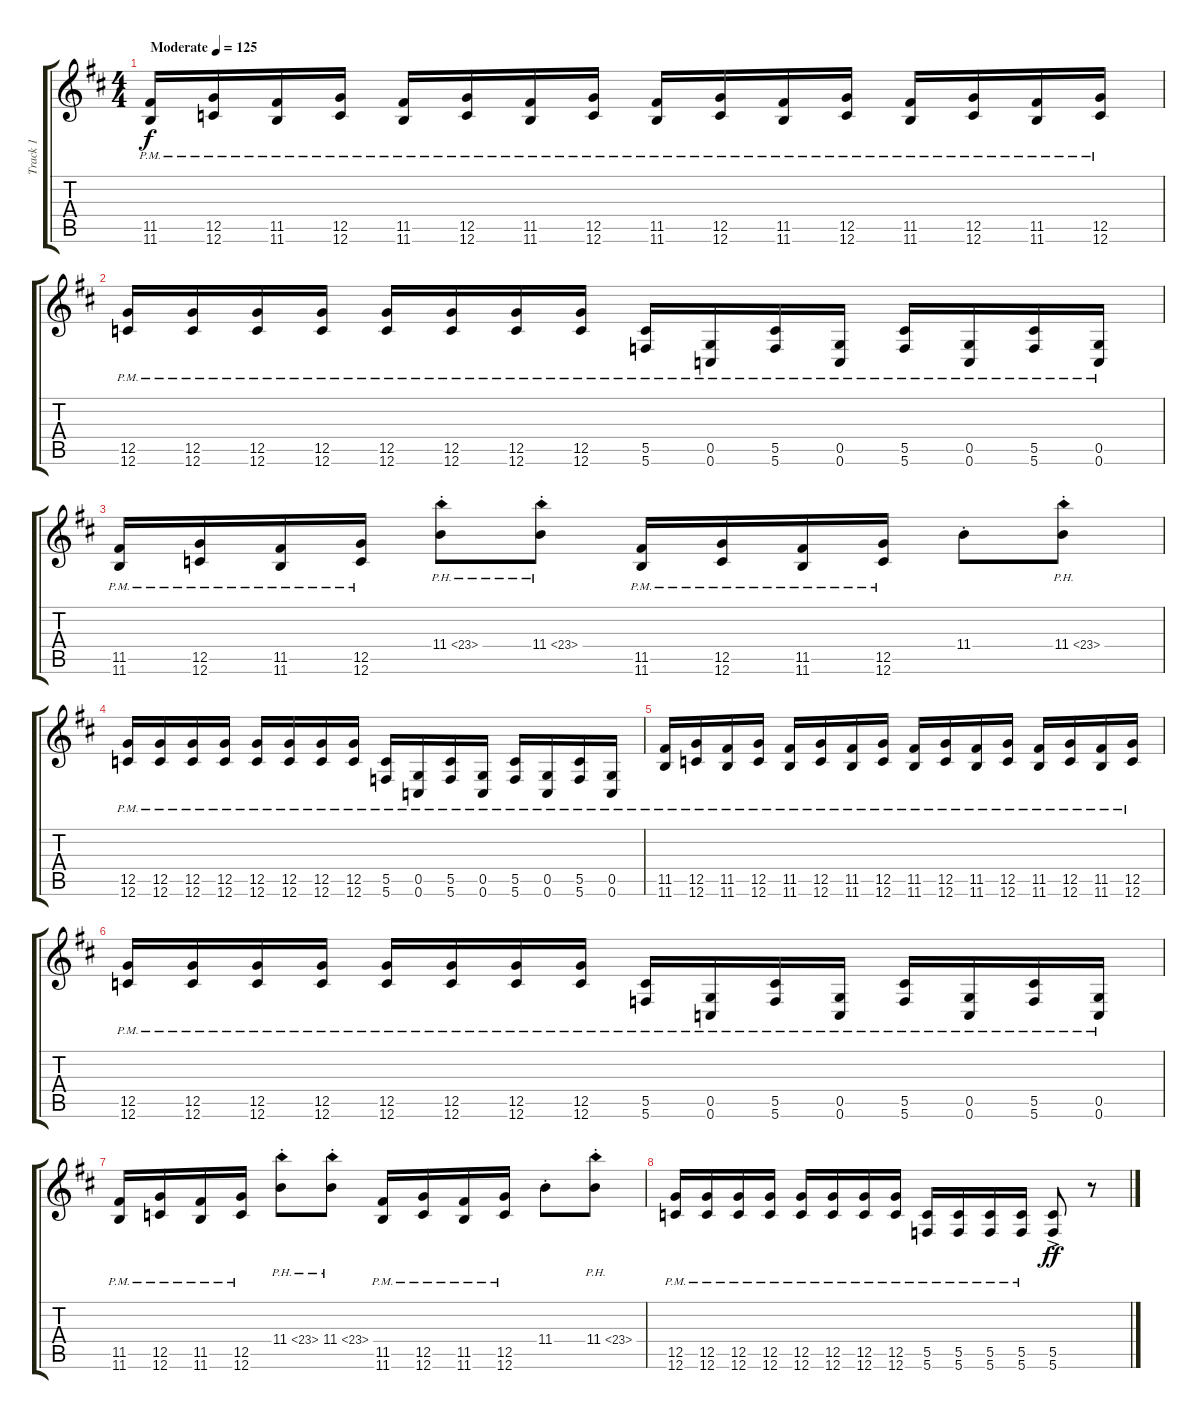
\track ("Track 1" "Track 1") {instrument overdrivenguitar}
\staff {score tabs}
\tuning (D4 A3 F3 C3 G2 C2) {hide}
\ts (4 4)
\tempo (125 "Moderate")
\clef g2
\ks d
(11.5{pm} 11.6{pm}).16{dy f instrument overdrivenguitar} (12.5{pm} 12.6{pm}).16 (11.5{pm} 11.6{pm}).16 (12.5{pm} 12.6{pm}).16 (11.5{pm} 11.6{pm}).16 (12.5{pm} 12.6{pm}).16 (11.5{pm} 11.6{pm}).16 (12.5{pm} 12.6{pm}).16 (11.5{pm} 11.6{pm}).16 (12.5{pm} 12.6{pm}).16 (11.5{pm} 11.6{pm}).16 (12.5{pm} 12.6{pm}).16 (11.5{pm} 11.6{pm}).16 (12.5{pm} 12.6{pm}).16 (11.5{pm} 11.6{pm}).16 (12.5{pm} 12.6{pm}).16 |
(12.5{pm} 12.6{pm}).16 (12.5{pm} 12.6{pm}).16 (12.5{pm} 12.6{pm}).16 (12.5{pm} 12.6{pm}).16 (12.5{pm} 12.6{pm}).16 (12.5{pm} 12.6{pm}).16 (12.5{pm} 12.6{pm}).16 (12.5{pm} 12.6{pm}).16 (5.5{pm} 5.6{pm}).16 (0.5{pm} 0.6{pm}).16 (5.5{pm} 5.6{pm}).16 (0.5{pm} 0.6{pm}).16 (5.5{pm} 5.6{pm}).16 (0.5{pm} 0.6{pm}).16 (5.5{pm} 5.6{pm}).16 (0.5{pm} 0.6{pm}).16 |
(11.5{pm} 11.6{pm}).16 (12.5{pm} 12.6{pm}).16 (11.5{pm} 11.6{pm}).16 (12.5{pm} 12.6{pm}).16 11.4{ph 12 st}.8 11.4{ph 12 st}.8 (11.5{pm} 11.6{pm}).16 (12.5{pm} 12.6{pm}).16 (11.5{pm} 11.6{pm}).16 (12.5{pm} 12.6{pm}).16 11.4{st}.8 11.4{ph 12 st}.8 |
(12.5{pm} 12.6{pm}).16 (12.5{pm} 12.6{pm}).16 (12.5{pm} 12.6{pm}).16 (12.5{pm} 12.6{pm}).16 (12.5{pm} 12.6{pm}).16 (12.5{pm} 12.6{pm}).16 (12.5{pm} 12.6{pm}).16 (12.5{pm} 12.6{pm}).16 (5.5{pm} 5.6{pm}).16 (0.5{pm} 0.6{pm}).16 (5.5{pm} 5.6{pm}).16 (0.5{pm} 0.6{pm}).16 (5.5{pm} 5.6{pm}).16 (0.5{pm} 0.6{pm}).16 (5.5{pm} 5.6{pm}).16 (0.5{pm} 0.6{pm}).16 |
(11.5{pm} 11.6{pm}).16 (12.5{pm} 12.6{pm}).16 (11.5{pm} 11.6{pm}).16 (12.5{pm} 12.6{pm}).16 (11.5{pm} 11.6{pm}).16 (12.5{pm} 12.6{pm}).16 (11.5{pm} 11.6{pm}).16 (12.5{pm} 12.6{pm}).16 (11.5{pm} 11.6{pm}).16 (12.5{pm} 12.6{pm}).16 (11.5{pm} 11.6{pm}).16 (12.5{pm} 12.6{pm}).16 (11.5{pm} 11.6{pm}).16 (12.5{pm} 12.6{pm}).16 (11.5{pm} 11.6{pm}).16 (12.5{pm} 12.6{pm}).16 |
(12.5{pm} 12.6{pm}).16 (12.5{pm} 12.6{pm}).16 (12.5{pm} 12.6{pm}).16 (12.5{pm} 12.6{pm}).16 (12.5{pm} 12.6{pm}).16 (12.5{pm} 12.6{pm}).16 (12.5{pm} 12.6{pm}).16 (12.5{pm} 12.6{pm}).16 (5.5{pm} 5.6{pm}).16 (0.5{pm} 0.6{pm}).16 (5.5{pm} 5.6{pm}).16 (0.5{pm} 0.6{pm}).16 (5.5{pm} 5.6{pm}).16 (0.5{pm} 0.6{pm}).16 (5.5{pm} 5.6{pm}).16 (0.5{pm} 0.6{pm}).16 |
(11.5{pm} 11.6{pm}).16 (12.5{pm} 12.6{pm}).16 (11.5{pm} 11.6{pm}).16 (12.5{pm} 12.6{pm}).16 11.4{ph 12 st}.8 11.4{ph 12 st}.8 (11.5{pm} 11.6{pm}).16 (12.5{pm} 12.6{pm}).16 (11.5{pm} 11.6{pm}).16 (12.5{pm} 12.6{pm}).16 11.4{st}.8 11.4{ph 12 st}.8 |
(12.5{pm} 12.6{pm}).16 (12.5{pm} 12.6{pm}).16 (12.5{pm} 12.6{pm}).16 (12.5{pm} 12.6{pm}).16 (12.5{pm} 12.6{pm}).16 (12.5{pm} 12.6{pm}).16 (12.5{pm} 12.6{pm}).16 (12.5{pm} 12.6{pm}).16 (5.5{pm} 5.6{pm}).16 (5.5{pm} 5.6{pm}).16 (5.5{pm} 5.6{pm}).16 (5.5{pm} 5.6{pm}).16 (5.5{ac} 5.6{ac}).8{dy ff} r.8
